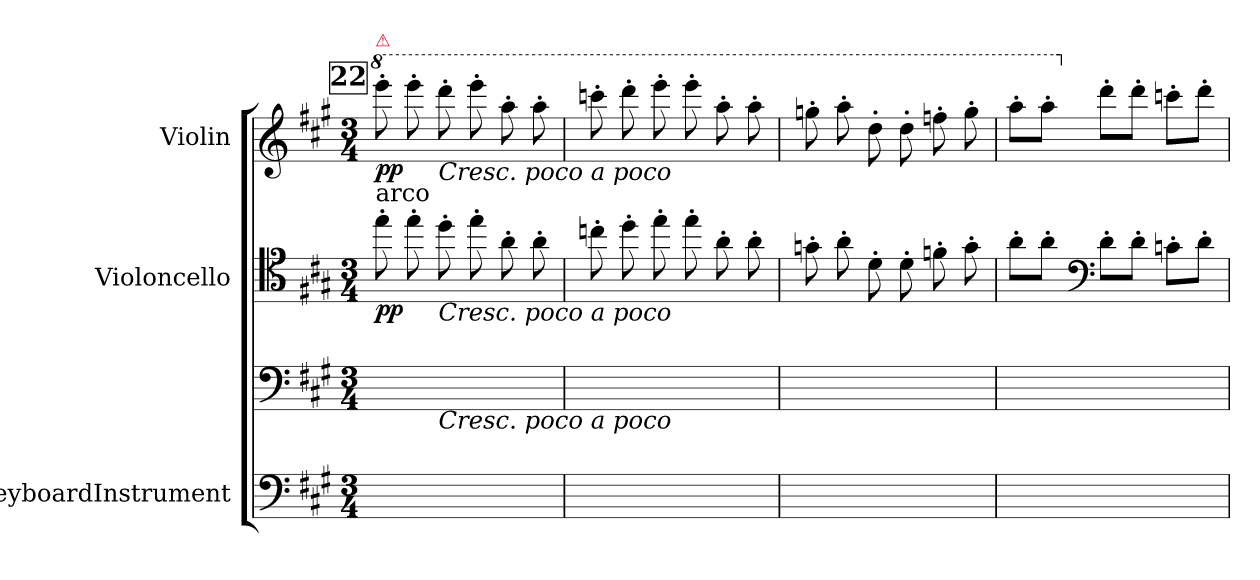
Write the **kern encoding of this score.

**kern	**kern	**kern	**dynam	**kern	**dynam
*part3	*part3	*part2	*part2	*part1	*part1
*staff4	*staff3	*staff2	*staff2	*staff1	*staff1
*I"KeyboardInstrument	*	*I"Violoncello	*	*I"Violin	*
*I'Pno.	*	*I'Vc.	*	*I'Vln.	*
*clefF4	*clefF4	*clefC4	*	*clefG2	*
*k[f#c#g#]	*k[f#c#g#]	*k[f#c#g#]	*	*k[f#c#g#]	*
*A:	*A:	*A:	*	*A:	*
*M3/4	*M3/4	*M3/4	*	*M3/4	*
*	*	*	*	*8va	*
!!LO:REH:place=s1:t=22
=234	=234	=234	=234	=234	=234
!	!	!	!	!LO:TX:a:color=crimson:t=⚠	!
!	!	!LO:TX:a:t=arco	!	!	!
2.ryy	4ryy	8ee'	pp	8eeee'	pp
*	*	*	*	*MM192	*
.	.	8ee'	.	8eeee'	.
!	!	!	!	!LO:TX:b:i:t=Cresc. poco a poco	!
!	!	!LO:TX:b:i:t=Cresc. poco a poco	!	!	!
!	!LO:TX:b:i:t=Cresc. poco a poco	!	!	!	!
.	2ryy	8dd'	.	8dddd'	.
.	.	8ee'	.	8eeee'	.
.	.	8a'	.	8aaa'	.
.	.	8a'	.	8aaa'	.
=235	=235	=235	=235	=235	=235
2.ryy	2.ryy	8ccn'	.	8ccccn'	.
.	.	8dd'	.	8dddd'	.
.	.	8ee'	.	8eeee'	.
.	.	8ee'	.	8eeee'	.
.	.	8a'	.	8aaa'	.
.	.	8a'	.	8aaa'	.
=236	=236	=236	=236	=236	=236
2.ryy	2.ryy	8gn'	.	8gggn'	.
.	.	8a'	.	8aaa'	.
.	.	8d'	.	8ddd'	.
.	.	8d'	.	8ddd'	.
.	.	8fn'	.	8fffn'	.
.	.	8g'	.	8ggg'	.
=237	=237	=237	=237	=237	=237
2.ryy	2.ryy	8a'L	.	8aaa'L	.
.	.	8a'J	.	8aaa'J	.
*	*	*clefF4	*	*	*
*	*	*	*	*X8va	*
.	.	8d'L	.	8ddd'L	.
.	.	8d'J	.	8ddd'J	.
.	.	8cn'L	.	8cccn'L	.
.	.	8d'J	.	8ddd'J	.
=	=	=	=	=	=
*-	*-	*-	*-	*-	*-
